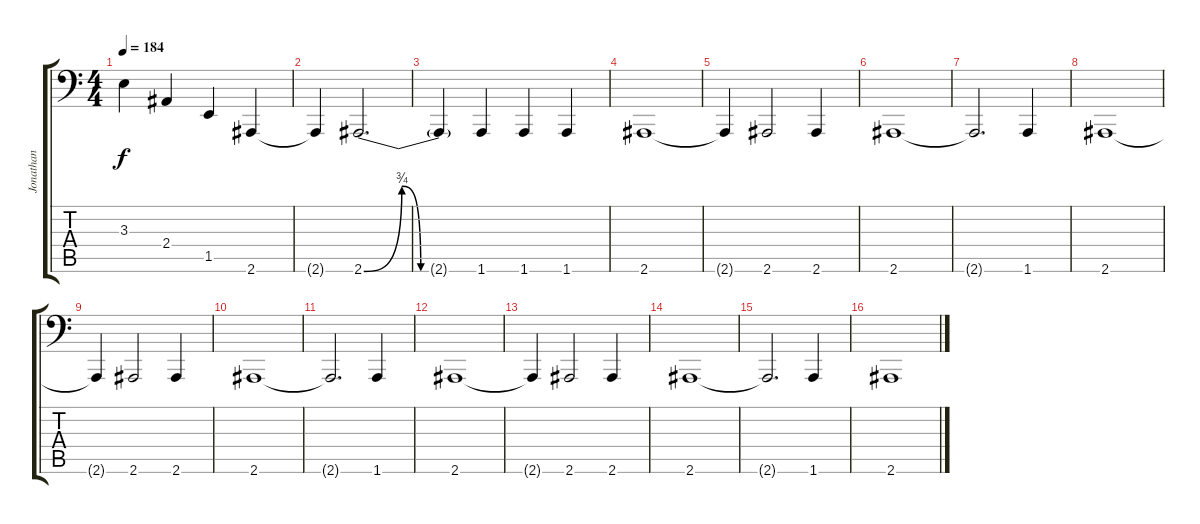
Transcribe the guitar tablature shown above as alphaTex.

\track ("Jonathan" "Jonathan") {instrument electricbassfinger}
\staff {score tabs}
\tuning (B2 Gb2 Db2 Ab1 Eb1 Ab0) {hide}
\ts (4 4)
\tempo 184
\clef f4
\ks c
3.3.4{dy f} 2.4.4 1.5.4 2.6.4 |
2.6{t}.4 2.6{be (custom 0 0 20 3 30 0 60 0)}.2{d} |
2.6{t}.4 1.6.4 1.6.4 1.6.4 |
2.6.1 |
2.6{t}.4 2.6.2 2.6.4 |
2.6.1 |
2.6{t}.2{d} 1.6.4 |
2.6.1 |
2.6{t}.4 2.6.2 2.6.4 |
2.6.1 |
2.6{t}.2{d} 1.6.4 |
2.6.1 |
2.6{t}.4 2.6.2 2.6.4 |
2.6.1 |
2.6{t}.2{d} 1.6.4 |
2.6.1
